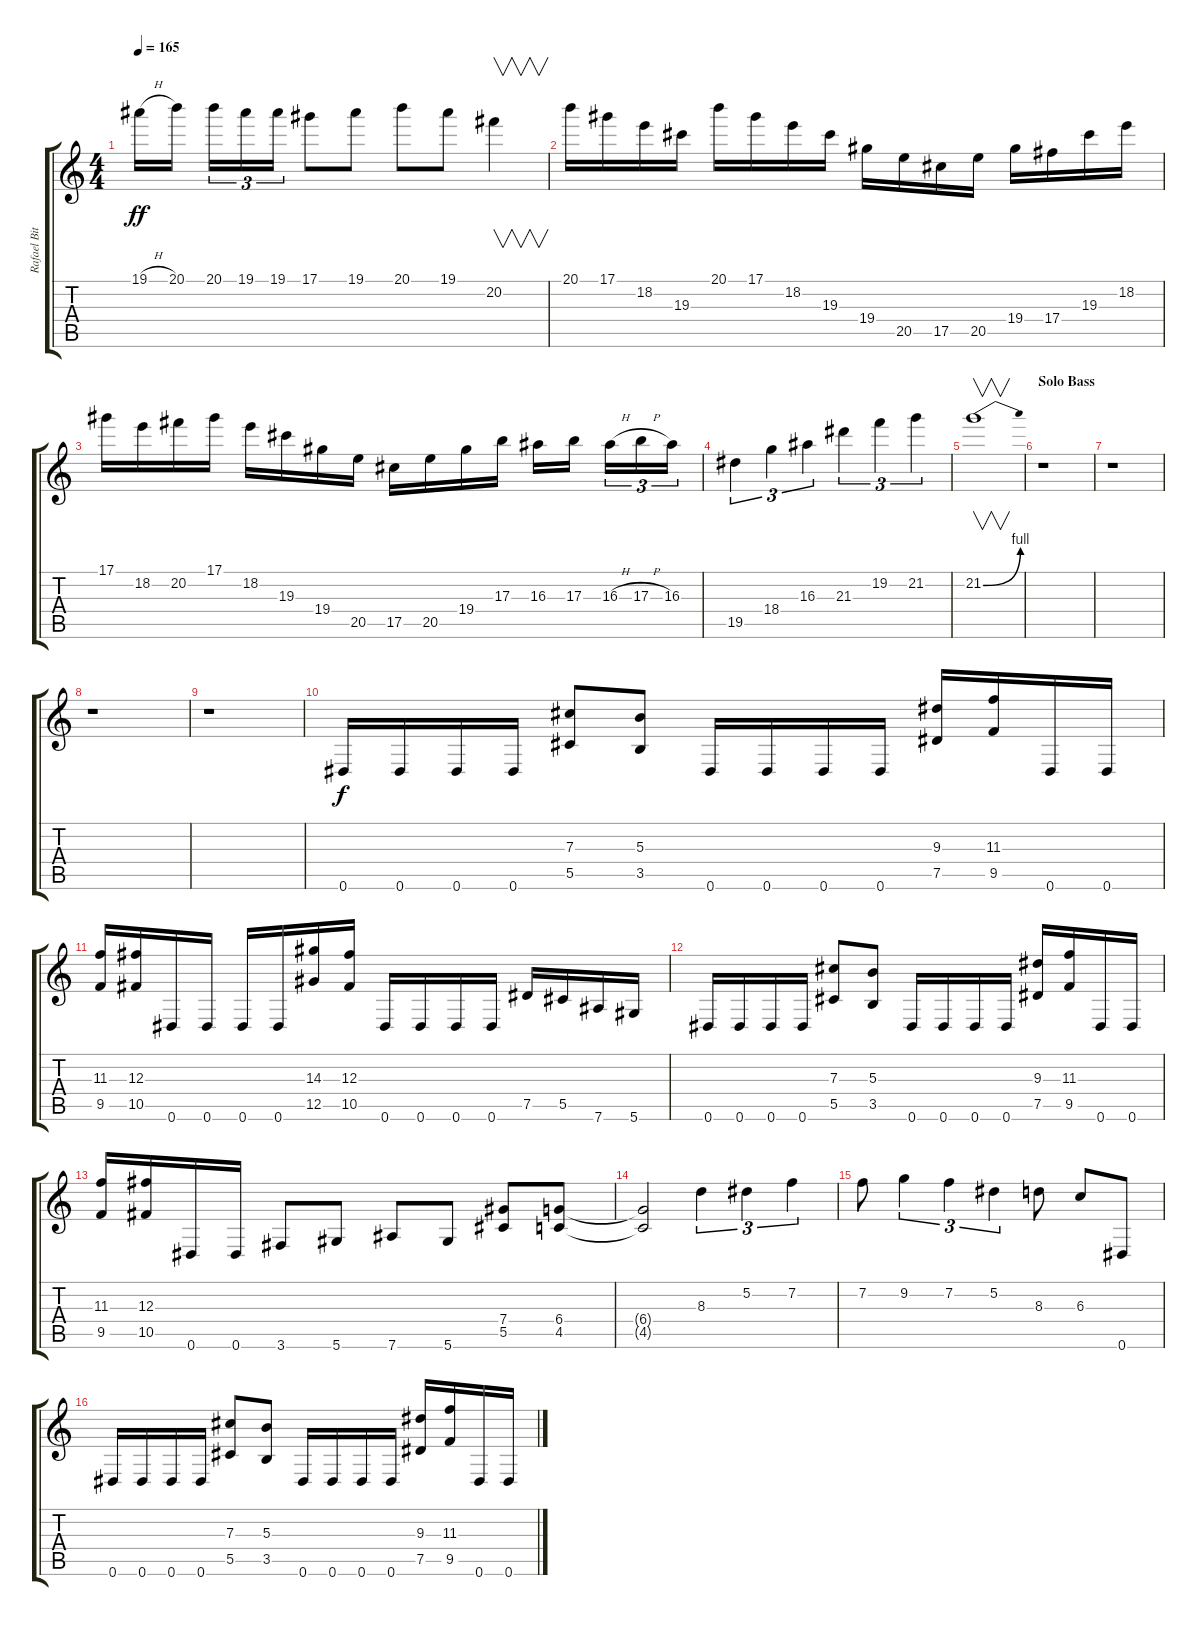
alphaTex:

\track ("Rafael Bittencourt" "Rafael Bit") {instrument distortionguitar}
\staff {score tabs}
\tuning (Eb4 Bb3 Gb3 Db3 Ab2 Eb2) {hide}
\ts (4 4)
\tempo 165
\clef g2
\ks c
19.1{h}.16{dy ff} 20.1.16 20.1.16{tu (3 2)} 19.1.16{tu (3 2)} 19.1.16{tu (3 2)} 17.1.8 19.1.8 20.1.8 19.1.8 20.2.4{v} |
20.1.16 17.1.16 18.2.16 19.3.16 20.1.16 17.1.16 18.2.16 19.3.16 19.4.16 20.5.16 17.5.16 20.5.16 19.4.16 17.4.16 19.3.16 18.2.16 |
17.1.16 18.2.16 20.2.16 17.1.16 18.2.16 19.3.16 19.4.16 20.5.16 17.5.16 20.5.16 19.4.16 17.3.16 16.3.16 17.3.16 16.3{h}.16{tu (3 2)} 17.3{h}.16{tu (3 2)} 16.3.16{tu (3 2)} |
19.5.4{tu (3 2)} 18.4.4{tu (3 2)} 16.3.4{tu (3 2)} 21.3.4{tu (3 2)} 19.2.4{tu (3 2)} 21.2.4{tu (3 2)} |
21.2{be (bend 0 0 60 4)}.1{v} |
\section ("" "Solo Bass")
r.1 |
r.1 |
r.1 |
r.1 |
0.6.16{dy f volume 16 balance 4} 0.6.16 0.6.16 0.6.16 (7.3 5.5).8 (5.3 3.5).8 0.6.16 0.6.16 0.6.16 0.6.16 (9.3 7.5).16 (11.3 9.5).16 0.6.16 0.6.16 |
(11.3 9.5).16 (12.3 10.5).16 0.6.16 0.6.16 0.6.16 0.6.16 (14.3 12.5).16 (12.3 10.5).16 0.6.16 0.6.16 0.6.16 0.6.16 7.5.16 5.5.16 7.6.16 5.6.16 |
0.6.16 0.6.16 0.6.16 0.6.16 (7.3 5.5).8 (5.3 3.5).8 0.6.16 0.6.16 0.6.16 0.6.16 (9.3 7.5).16 (11.3 9.5).16 0.6.16 0.6.16 |
(11.3 9.5).16 (12.3 10.5).16 0.6.16 0.6.16 3.6.8 5.6.8 7.6.8 5.6.8 (7.4 5.5).8 (6.4 4.5).8 |
(6.4{t} 4.5{t}).2 8.3.4{tu (3 2)} 5.2.4{tu (3 2)} 7.2.4{tu (3 2)} |
7.2.8 9.2.4{tu (3 2)} 7.2.4{tu (3 2)} 5.2.4{tu (3 2)} 8.3.8 6.3.8 0.6.8 |
0.6.16 0.6.16 0.6.16 0.6.16 (7.3 5.5).8 (5.3 3.5).8 0.6.16 0.6.16 0.6.16 0.6.16 (9.3 7.5).16 (11.3 9.5).16 0.6.16 0.6.16
